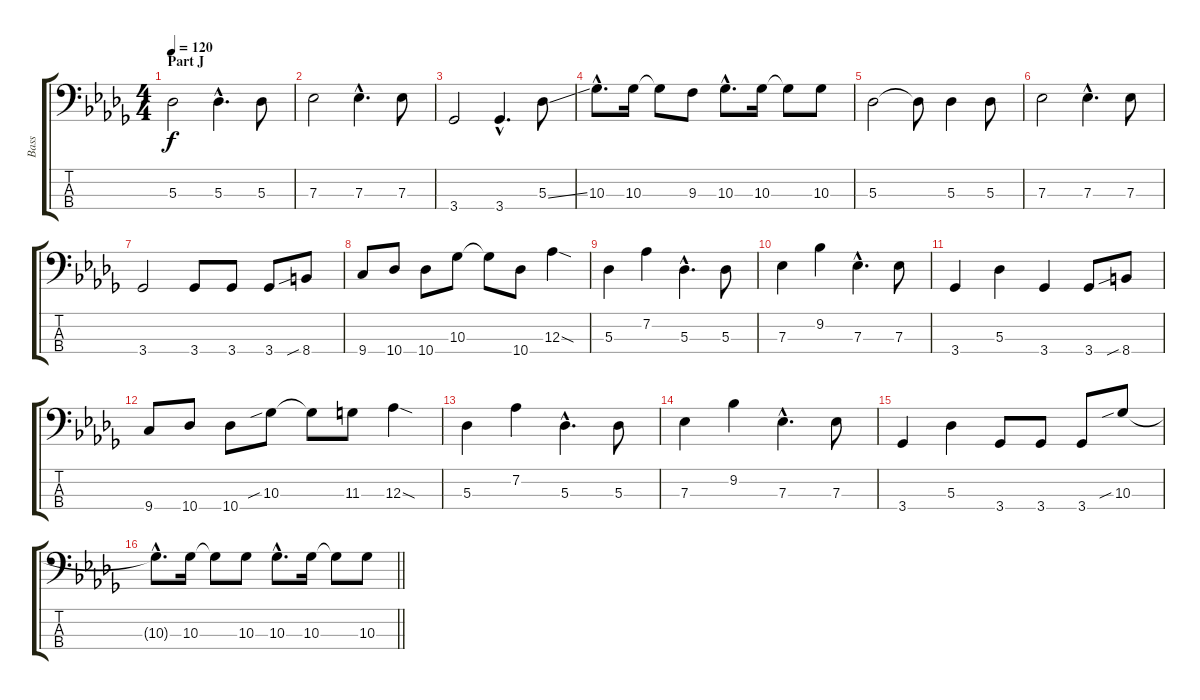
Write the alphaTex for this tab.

\track ("Bass" "Bass") {instrument electricbasspick}
\staff {score tabs}
\tuning (Gb2 Db2 Ab1 Eb1) {hide}
\ts (4 4)
\section ("" "Part J")
\tempo 120
\clef f4
\ks db
5.3.2{dy f} 5.3{hac}.4{d} 5.3.8 |
7.3.2 7.3{hac}.4{d} 7.3.8 |
3.4.2 3.4{hac}.4{d} 5.3{ss}.8 |
10.3{hac}.8{d} 10.3.16 10.3{t}.8 9.3.8 10.3{hac}.8{d} 10.3.16 10.3{t}.8 10.3.8 |
5.3.2 5.3{t}.8 5.3.4 5.3.8 |
7.3.2 7.3{hac}.4{d} 7.3.8 |
3.4.2 3.4.8 3.4.8 3.4.8 8.4{sib}.8 |
9.4.8 10.4.8 10.4.8 10.3.8 10.3{t}.8 10.4.8 12.3{sod}.4 |
5.3.4 7.2.4 5.3{hac}.4{d} 5.3.8 |
7.3.4 9.2.4 7.3{hac}.4{d} 7.3.8 |
3.4.4 5.3.4 3.4.4 3.4.8 8.4{sib}.8 |
9.4.8 10.4.8 10.4.8 10.3{sib}.8 10.3{t}.8 11.3.8 12.3{sod}.4 |
5.3.4 7.2.4 5.3{hac}.4{d} 5.3.8 |
7.3.4 9.2.4 7.3{hac}.4{d} 7.3.8 |
3.4.4 5.3.4 3.4.8 3.4.8 3.4.8 10.3{sib}.8 |
\barLineRight lightlight
10.3{hac t}.8{d} 10.3.16 10.3{t}.8 10.3.8 10.3{hac}.8{d} 10.3.16 10.3{t}.8 10.3.8
